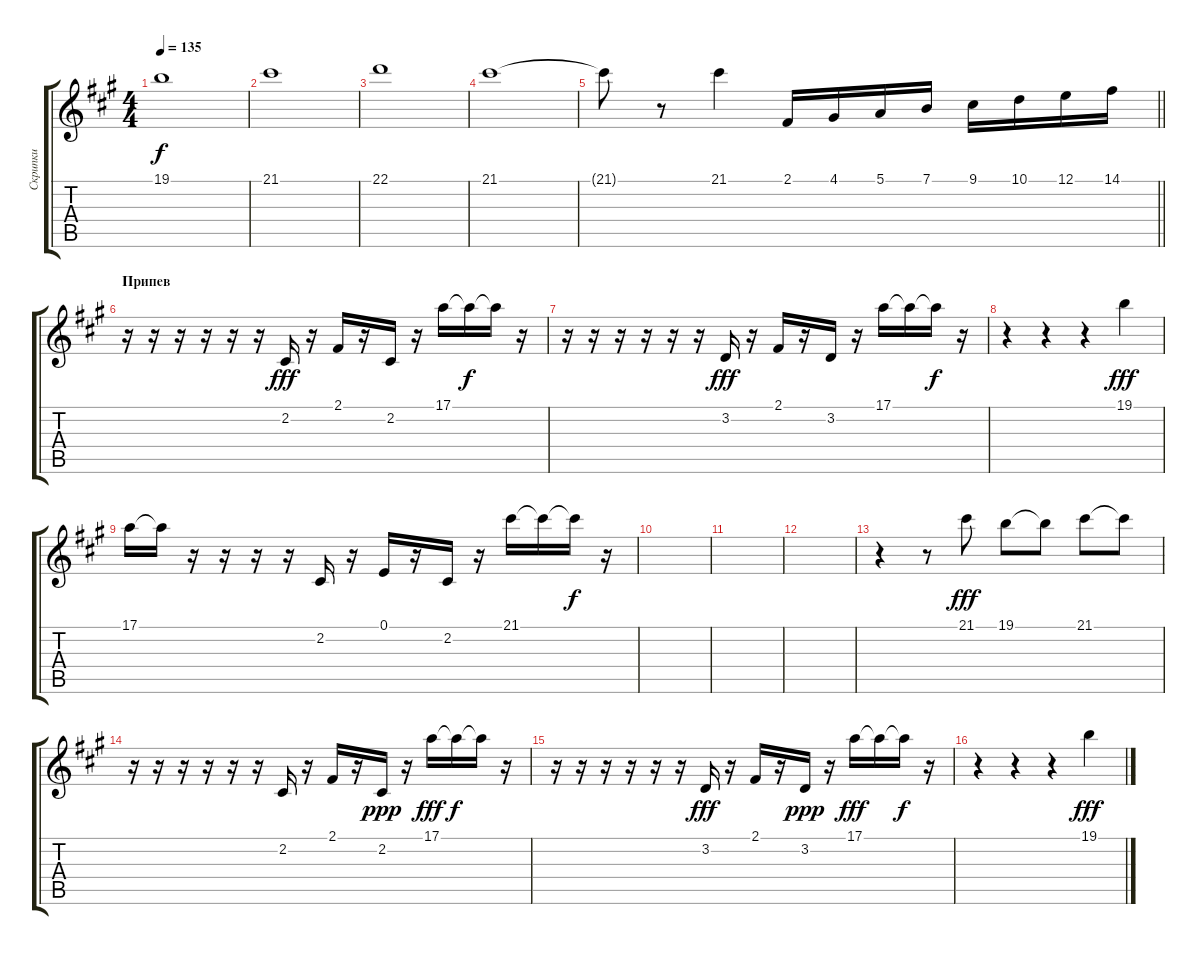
\track ("Скрипки" "Скрипки") {instrument stringensemble1}
\staff {score tabs}
\tuning (E4 B3 G3 D3 A2 E2) {hide}
\ts (4 4)
\tempo 135
\clef g2
\ks f#minor
19.1.1{dy f} |
21.1.1 |
22.1.1 |
21.1.1 |
\barLineRight lightlight
21.1{t}.8 r.8 21.1.4 2.1.16{volume 11} 4.1.16 5.1.16 7.1.16 9.1.16 10.1.16 12.1.16 14.1.16 |
\section ("" "Припев")
r.16 r.16 r.16 r.16 r.16 r.16 2.2.16{dy fff} r.16 2.1.16 r.16 2.2.16 r.16 17.1.16 17.1{t}.16{dy f} 17.1{t}.16 r.16 |
r.16 r.16 r.16 r.16 r.16 r.16 3.2.16{dy fff} r.16 2.1.16 r.16 3.2.16 r.16 17.1.16 17.1{t}.16 17.1{t}.16{dy f} r.16 |
r.4 r.4 r.4 19.1.4{dy fff} |
17.1.16 17.1{t}.16 r.16 r.16 r.16 r.16 2.2.16 r.16 0.1.16 r.16 2.2.16 r.16 21.1.16 21.1{t}.16 21.1{t}.16{dy f} r.16 |
|
|
|
r.4 r.8 21.1.8{dy fff} 19.1.8 19.1{t}.8 21.1.8 21.1{t}.8 |
r.16 r.16 r.16 r.16 r.16 r.16 2.2.16 r.16 2.1.16 r.16 2.2.16{dy ppp} r.16 17.1.16{dy fff} 17.1{t}.16{dy f} 17.1{t}.16 r.16 |
r.16 r.16 r.16 r.16 r.16 r.16 3.2.16{dy fff} r.16 2.1.16 r.16 3.2.16{dy ppp} r.16 17.1.16{dy fff} 17.1{t}.16 17.1{t}.16{dy f} r.16 |
r.4 r.4 r.4 19.1.4{dy fff}
